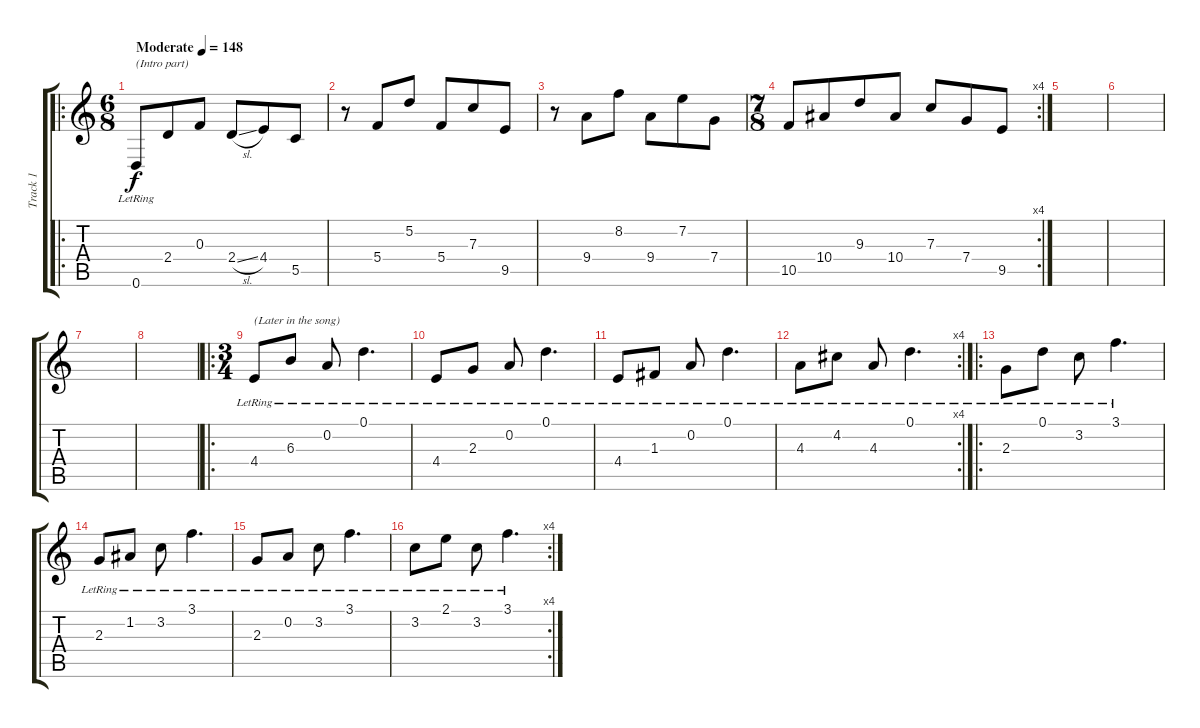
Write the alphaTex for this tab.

\track ("Track 1" "Track 1") {instrument acousticguitarsteel}
\staff {score tabs}
\tuning (D4 A3 F3 C3 G2 D2) {hide}
\ro
\ts (6 8)
\section ("" "")
\tempo (148 "Moderate")
\clef g2
\ks c
0.6{lr}.8{txt "(Intro part)" dy f instrument acousticguitarsteel} 2.4.8 0.3.8 2.4{sl}.8 4.4.8 5.5.8 |
r.8 5.4.8 5.2.8 5.4.8 7.3.8 9.5.8 |
r.8 9.4.8 8.2.8 9.4.8 7.2.8 7.4.8 |
\rc 4
\ts (7 8)
10.5.8 10.4.8 9.3.8 10.4.8 7.3.8 7.4.8 9.5.8 |
|
|
|
|
\ro
\ts (3 4)
4.4{lr}.8{txt "(Later in the song)"} 6.3{lr}.8 0.2{lr}.8 0.1{lr}.4{d} |
4.4{lr}.8 2.3{lr}.8 0.2{lr}.8 0.1{lr}.4{d} |
4.4{lr}.8 1.3{lr}.8 0.2{lr}.8 0.1{lr}.4{d} |
\rc 4
4.3{lr}.8 4.2{lr}.8 4.3{lr}.8 0.1{lr}.4{d} |
\ro
2.3{lr}.8 0.1{lr}.8 3.2{lr}.8 3.1{lr}.4{d} |
2.3{lr}.8 1.2{lr}.8 3.2{lr}.8 3.1{lr}.4{d} |
2.3{lr}.8 0.2{lr}.8 3.2{lr}.8 3.1{lr}.4{d} |
\rc 4
3.2{lr}.8 2.1{lr}.8 3.2{lr}.8 3.1{lr}.4{d}
